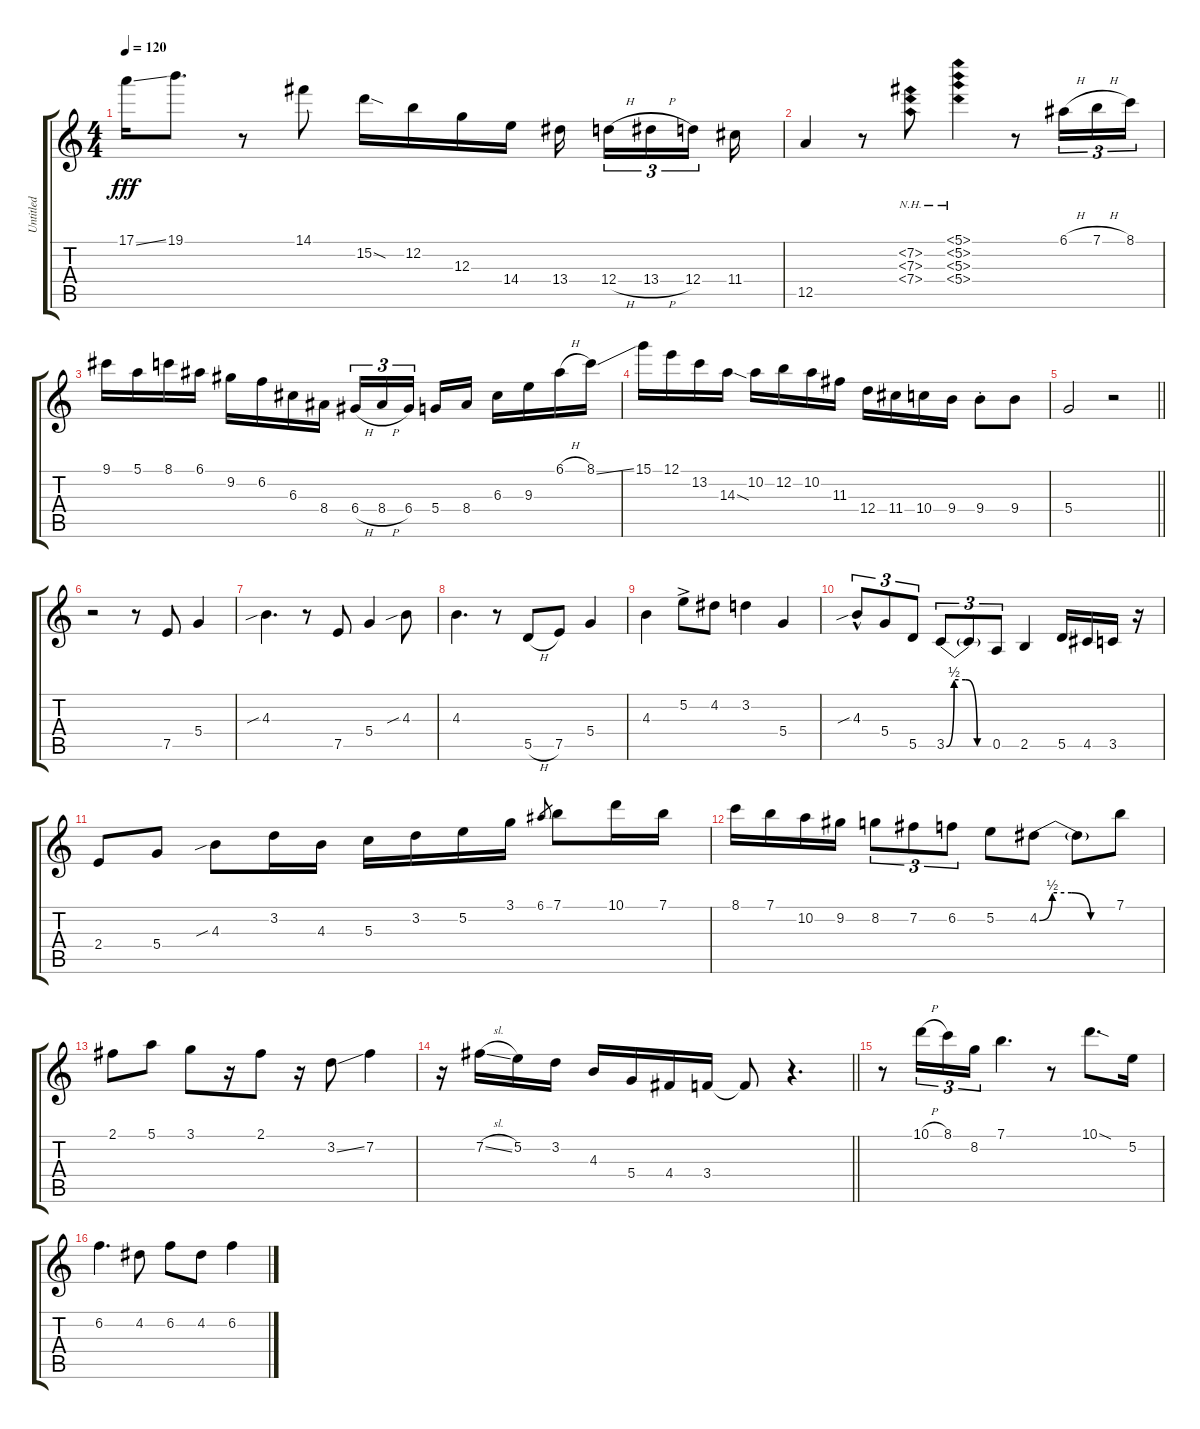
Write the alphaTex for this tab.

\track ("Untitled" "Untitled") {instrument acousticguitarsteel}
\staff {score tabs}
\tuning (E4 B3 G3 D3 A2 E2) {hide}
\ts (4 4)
\tempo 120
\clef g2
\ks c
17.1{ss}.16{dy fff} 19.1.8{d} r.8 14.1.8 15.2{sod}.16 12.2.16 12.3.16 14.4.16 13.4.16{beam splitsecondary} 12.4{h}.16{tu (3 2)} 13.4{h}.16{tu (3 2)} 12.4.16{tu (3 2) beam splitsecondary} 11.4.16 |
12.5.4 r.8 (7.2{nh} 7.3{nh} 7.4{nh}).8 (5.1{nh} 5.2{nh} 5.3{nh} 5.4{nh}).4 r.8 6.1{h}.16{tu (3 2)} 7.1{h}.16{tu (3 2)} 8.1.16{tu (3 2)} |
9.1.16 5.1.16 8.1.16 6.1.16 9.2.16 6.2.16 6.3.16 8.4.16 6.4{h}.16{tu (3 2)} 8.4{h}.16{tu (3 2)} 6.4.16{tu (3 2) beam splitsecondary} 5.4.16 8.4.16 6.3.16 9.3.16 6.1{h}.16 8.1{ss}.16 |
15.1.16 12.1.16 13.2.16 14.3{sod}.16 10.2.16 12.2.16 10.2.16 11.3.16 12.4.16 11.4.16 10.4.16 9.4.16 9.4{st}.8 9.4.8 |
\barLineRight lightlight
5.4.2 r.2 |
r.2 r.8 7.5.8 5.4.4 |
4.3{sib}.4{d} r.8 7.5.8 5.4.4 4.3{sib}.8 |
4.3.4{d} r.8 5.5{h}.8 7.5.8 5.4.4 |
4.3.4 5.2{ac}.8 4.2.8 3.2.4 5.4.4 |
4.3{sib hac}.8{tu (3 2)} 5.4.8{tu (3 2)} 5.5.8{tu (3 2)} 3.5{be (custom 0 0 10 2 25 2 40 0 60 0)}.8{tu (3 2)} 3.5{t}.8{tu (3 2)} 0.5.8{tu (3 2)} 2.5.4 5.5.16 4.5.16 3.5.16 r.16 |
2.4.8 5.4.8 4.3{sib}.8 3.2.16 4.3.16 5.3.16 3.2.16 5.2.16 3.1.16 6.1.8{gr} 7.1.8 10.1.16 7.1.16 |
8.1.16 7.1.16 10.2.16 9.2.16 8.2.8{tu (3 2)} 7.2.8{tu (3 2)} 6.2.8{tu (3 2)} 5.2.8 4.2{be (custom 0 0 10 2 25 2 40 0 60 0)}.8 4.2{t}.8 7.1.8 |
2.1.8 5.1.8 3.1.8 r.16 2.1.8 r.16 3.2{ss}.8 7.2.4 |
\barLineRight lightlight
r.16 7.2{sl}.16 5.2.16 3.2.16 4.3.16 5.4.16 4.4.16 3.4.16 3.4{t}.8 r.4{d} |
r.8 10.1{h}.16{tu (3 2)} 8.1.16{tu (3 2)} 8.2.16{tu (3 2)} 7.1.4{d} r.8 10.1{sod}.8{d} 5.2.16 |
6.2.4{d} 4.2.8 6.2.8 4.2.8 6.2.4
